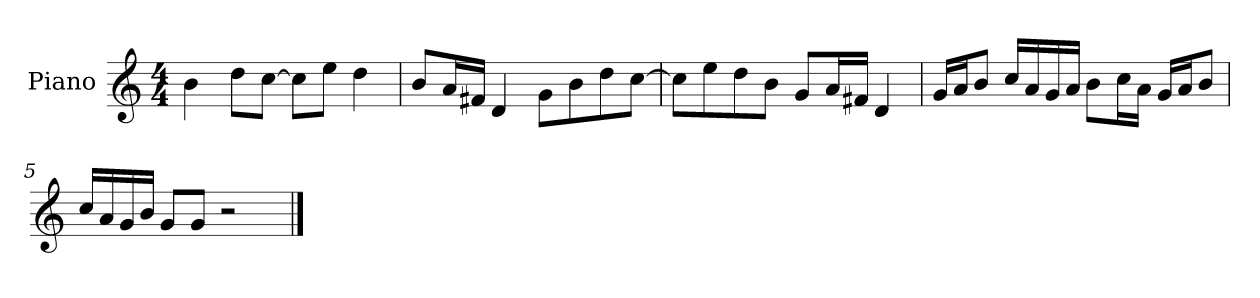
**kern
*part1
*staff1
*I"Piano
*I'P-no
*clefG2
*k[]
*M4/4
*MM90
=1
4b\
8dd\L
[8cc\J
8cc\L]
8ee\J
4dd\
=2
8b/L
16a/L
16f#X/JJ
4d/
8g\L
8b\
8dd\
[8cc\J
=3
8cc\L]
8ee\
8dd\
8b\J
8g/L
16a/L
16f#X/JJ
4d/
=4
16g/LL
16a/J
8b/J
16cc/LL
16a/
16g/
16a/JJ
8b\L
16cc\L
16a\JJ
16g/LL
16a/J
8b/J
!!LO:LB:g=z
=5
16cc/LL
16a/
16g/
16b/JJ
8g/L
8g/J
2r
==
*-
